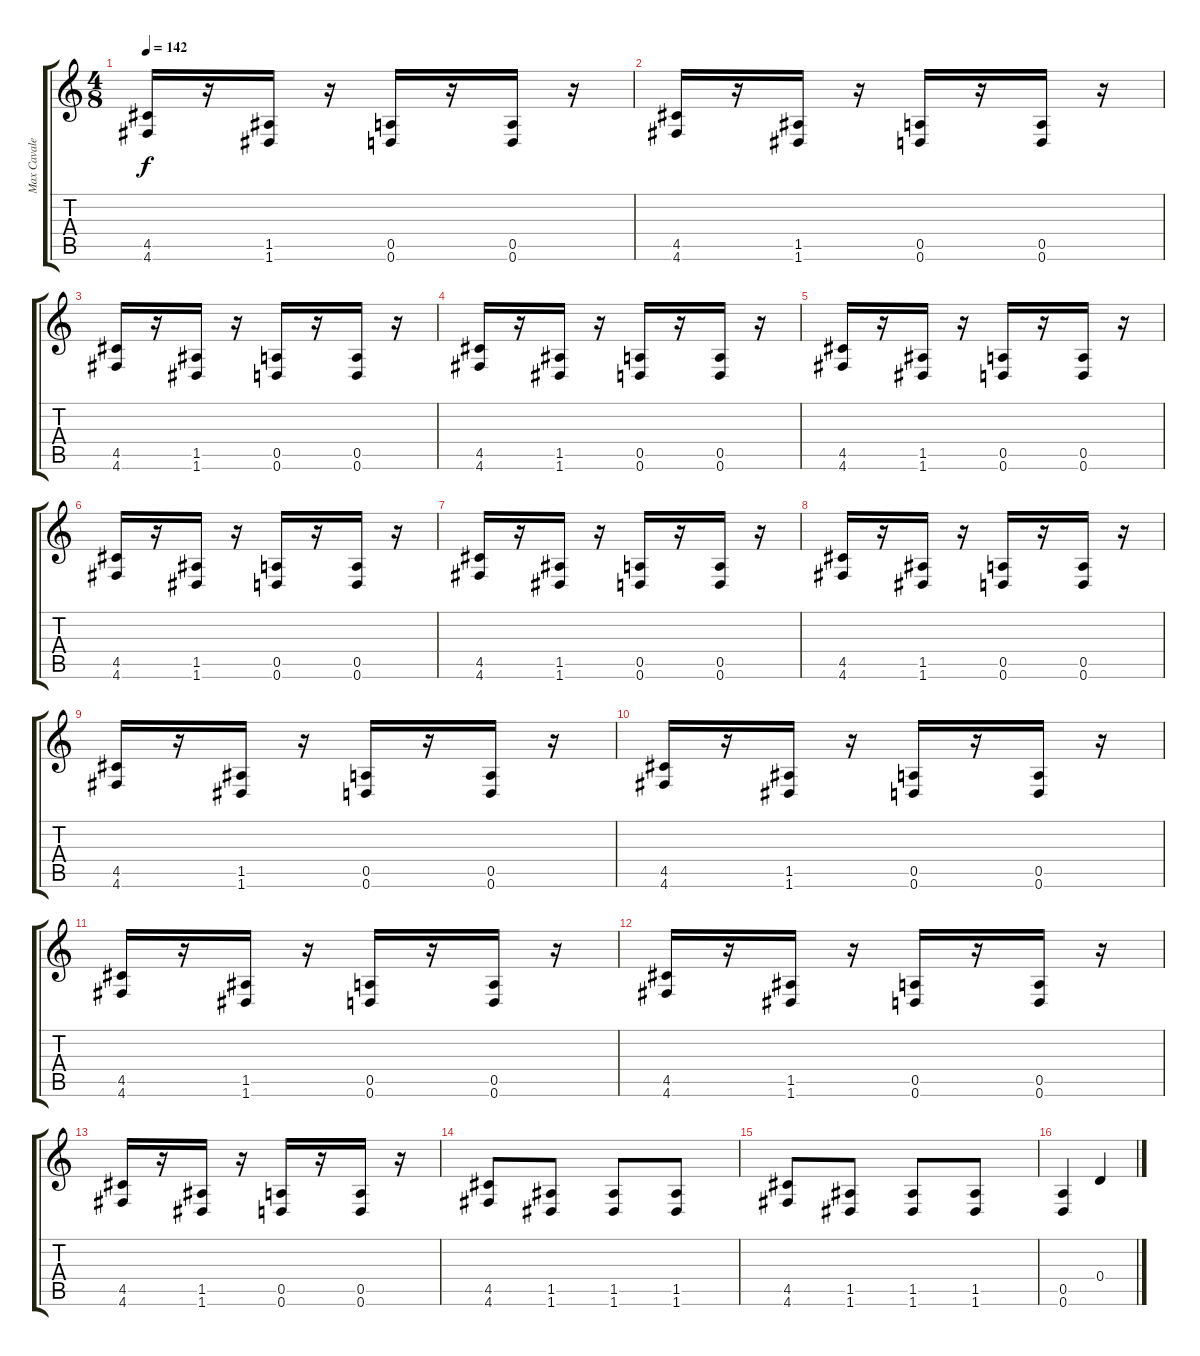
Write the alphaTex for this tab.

\track ("Max Cavalera" "Max Cavale") {instrument distortionguitar}
\staff {score tabs}
\tuning (E4 B3 G3 D3 A2 D2) {hide}
\ts (4 8)
\tempo 142
\clef g2
\ks c
(4.5 4.6).16{dy f} r.16 (1.5 1.6).16 r.16 (0.5 0.6).16 r.16 (0.5 0.6).16 r.16 |
(4.5 4.6).16 r.16 (1.5 1.6).16 r.16 (0.5 0.6).16 r.16 (0.5 0.6).16 r.16 |
(4.5 4.6).16 r.16 (1.5 1.6).16 r.16 (0.5 0.6).16 r.16 (0.5 0.6).16 r.16 |
(4.5 4.6).16 r.16 (1.5 1.6).16 r.16 (0.5 0.6).16 r.16 (0.5 0.6).16 r.16 |
(4.5 4.6).16 r.16 (1.5 1.6).16 r.16 (0.5 0.6).16 r.16 (0.5 0.6).16 r.16 |
(4.5 4.6).16 r.16 (1.5 1.6).16 r.16 (0.5 0.6).16 r.16 (0.5 0.6).16 r.16 |
(4.5 4.6).16 r.16 (1.5 1.6).16 r.16 (0.5 0.6).16 r.16 (0.5 0.6).16 r.16 |
(4.5 4.6).16 r.16 (1.5 1.6).16 r.16 (0.5 0.6).16 r.16 (0.5 0.6).16 r.16 |
(4.5 4.6).16 r.16 (1.5 1.6).16 r.16 (0.5 0.6).16 r.16 (0.5 0.6).16 r.16 |
(4.5 4.6).16 r.16 (1.5 1.6).16 r.16 (0.5 0.6).16 r.16 (0.5 0.6).16 r.16 |
(4.5 4.6).16 r.16 (1.5 1.6).16 r.16 (0.5 0.6).16 r.16 (0.5 0.6).16 r.16 |
(4.5 4.6).16 r.16 (1.5 1.6).16 r.16 (0.5 0.6).16 r.16 (0.5 0.6).16 r.16 |
(4.5 4.6).16 r.16 (1.5 1.6).16 r.16 (0.5 0.6).16 r.16 (0.5 0.6).16 r.16 |
(4.5 4.6).8 (1.5 1.6).8 (1.5 1.6).8 (1.5 1.6).8 |
(4.5 4.6).8 (1.5 1.6).8 (1.5 1.6).8 (1.5 1.6).8 |
(0.5 0.6).4 0.4.4
